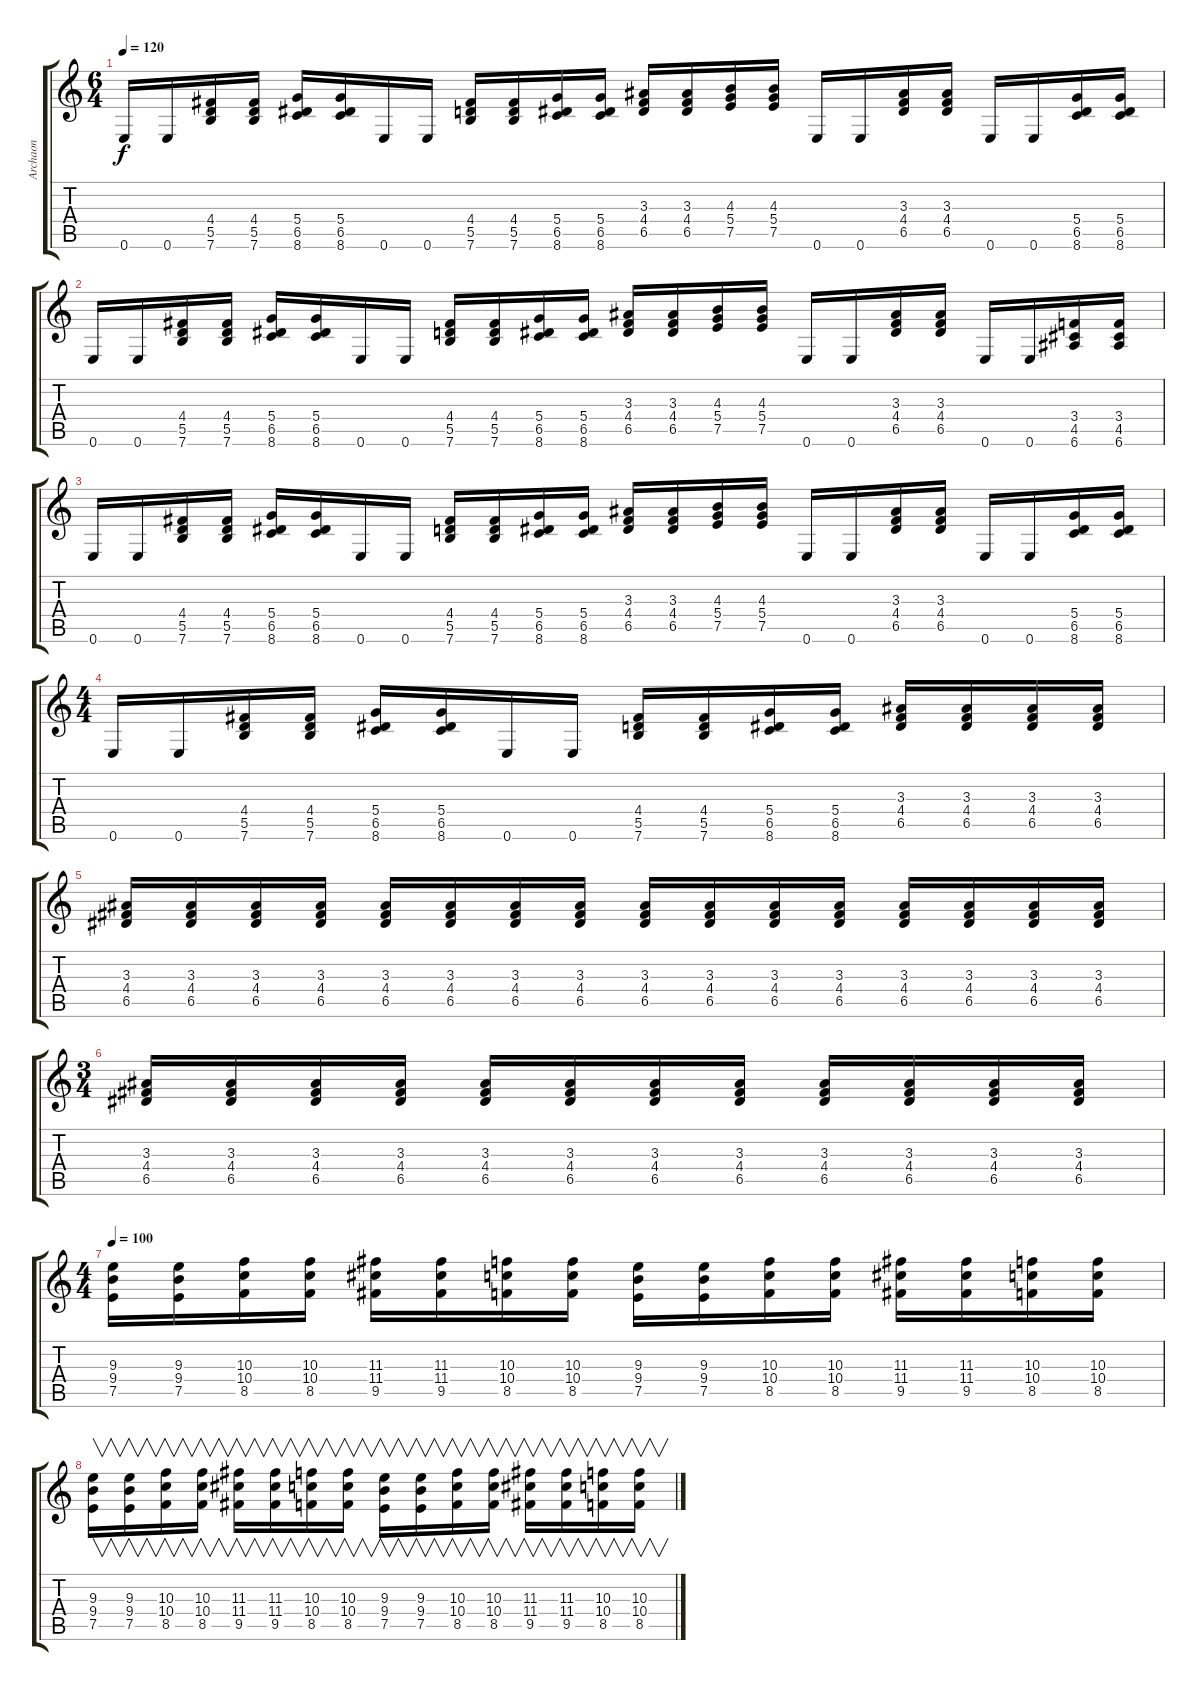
\track ("Archaon" "Archaon") {instrument distortionguitar}
\staff {score tabs}
\tuning (E4 B3 G3 D3 A2 E2) {hide}
\ts (6 4)
\tempo 120
\clef g2
\ks c
0.6.16{dy f} 0.6.16 (4.4 5.5 7.6).16 (4.4 5.5 7.6).16 (5.4 6.5 8.6).16 (5.4 6.5 8.6).16 0.6.16 0.6.16 (4.4 5.5 7.6).16 (4.4 5.5 7.6).16 (5.4 6.5 8.6).16 (5.4 6.5 8.6).16 (3.3 4.4 6.5).16 (3.3 4.4 6.5).16 (4.3 5.4 7.5).16 (4.3 5.4 7.5).16 0.6.16 0.6.16 (3.3 4.4 6.5).16 (3.3 4.4 6.5).16 0.6.16 0.6.16 (5.4 6.5 8.6).16 (5.4 6.5 8.6).16 |
0.6.16 0.6.16 (4.4 5.5 7.6).16 (4.4 5.5 7.6).16 (5.4 6.5 8.6).16 (5.4 6.5 8.6).16 0.6.16 0.6.16 (4.4 5.5 7.6).16 (4.4 5.5 7.6).16 (5.4 6.5 8.6).16 (5.4 6.5 8.6).16 (3.3 4.4 6.5).16 (3.3 4.4 6.5).16 (4.3 5.4 7.5).16 (4.3 5.4 7.5).16 0.6.16 0.6.16 (3.3 4.4 6.5).16 (3.3 4.4 6.5).16 0.6.16 0.6.16 (3.4 4.5 6.6).16 (3.4 4.5 6.6).16 |
0.6.16 0.6.16 (4.4 5.5 7.6).16 (4.4 5.5 7.6).16 (5.4 6.5 8.6).16 (5.4 6.5 8.6).16 0.6.16 0.6.16 (4.4 5.5 7.6).16 (4.4 5.5 7.6).16 (5.4 6.5 8.6).16 (5.4 6.5 8.6).16 (3.3 4.4 6.5).16 (3.3 4.4 6.5).16 (4.3 5.4 7.5).16 (4.3 5.4 7.5).16 0.6.16 0.6.16 (3.3 4.4 6.5).16 (3.3 4.4 6.5).16 0.6.16 0.6.16 (5.4 6.5 8.6).16 (5.4 6.5 8.6).16 |
\ts (4 4)
0.6.16 0.6.16 (4.4 5.5 7.6).16 (4.4 5.5 7.6).16 (5.4 6.5 8.6).16 (5.4 6.5 8.6).16 0.6.16 0.6.16 (4.4 5.5 7.6).16 (4.4 5.5 7.6).16 (5.4 6.5 8.6).16 (5.4 6.5 8.6).16 (3.3 4.4 6.5).16 (3.3 4.4 6.5).16 (3.3 4.4 6.5).16 (3.3 4.4 6.5).16 |
(3.3 4.4 6.5).16 (3.3 4.4 6.5).16 (3.3 4.4 6.5).16 (3.3 4.4 6.5).16 (3.3 4.4 6.5).16 (3.3 4.4 6.5).16 (3.3 4.4 6.5).16 (3.3 4.4 6.5).16 (3.3 4.4 6.5).16 (3.3 4.4 6.5).16 (3.3 4.4 6.5).16 (3.3 4.4 6.5).16 (3.3 4.4 6.5).16 (3.3 4.4 6.5).16 (3.3 4.4 6.5).16 (3.3 4.4 6.5).16 |
\ts (3 4)
(3.3 4.4 6.5).16 (3.3 4.4 6.5).16 (3.3 4.4 6.5).16 (3.3 4.4 6.5).16 (3.3 4.4 6.5).16 (3.3 4.4 6.5).16 (3.3 4.4 6.5).16 (3.3 4.4 6.5).16 (3.3 4.4 6.5).16 (3.3 4.4 6.5).16 (3.3 4.4 6.5).16 (3.3 4.4 6.5).16 |
\ts (4 4)
\tempo 100
(9.3 9.4 7.5).16 (9.3 9.4 7.5).16 (10.3 10.4 8.5).16 (10.3 10.4 8.5).16 (11.3 11.4 9.5).16 (11.3 11.4 9.5).16 (10.3 10.4 8.5).16 (10.3 10.4 8.5).16 (9.3 9.4 7.5).16 (9.3 9.4 7.5).16 (10.3 10.4 8.5).16 (10.3 10.4 8.5).16 (11.3 11.4 9.5).16 (11.3 11.4 9.5).16 (10.3 10.4 8.5).16 (10.3 10.4 8.5).16 |
(9.3 9.4 7.5).16{v} (9.3 9.4 7.5).16{v} (10.3 10.4 8.5).16{v} (10.3 10.4 8.5).16{v} (11.3 11.4 9.5).16{v} (11.3 11.4 9.5).16{v} (10.3 10.4 8.5).16{v} (10.3 10.4 8.5).16{v} (9.3 9.4 7.5).16{v} (9.3 9.4 7.5).16{v} (10.3 10.4 8.5).16{v} (10.3 10.4 8.5).16{v} (11.3 11.4 9.5).16{v} (11.3 11.4 9.5).16{v} (10.3 10.4 8.5).16{v} (10.3 10.4 8.5).16{v}
